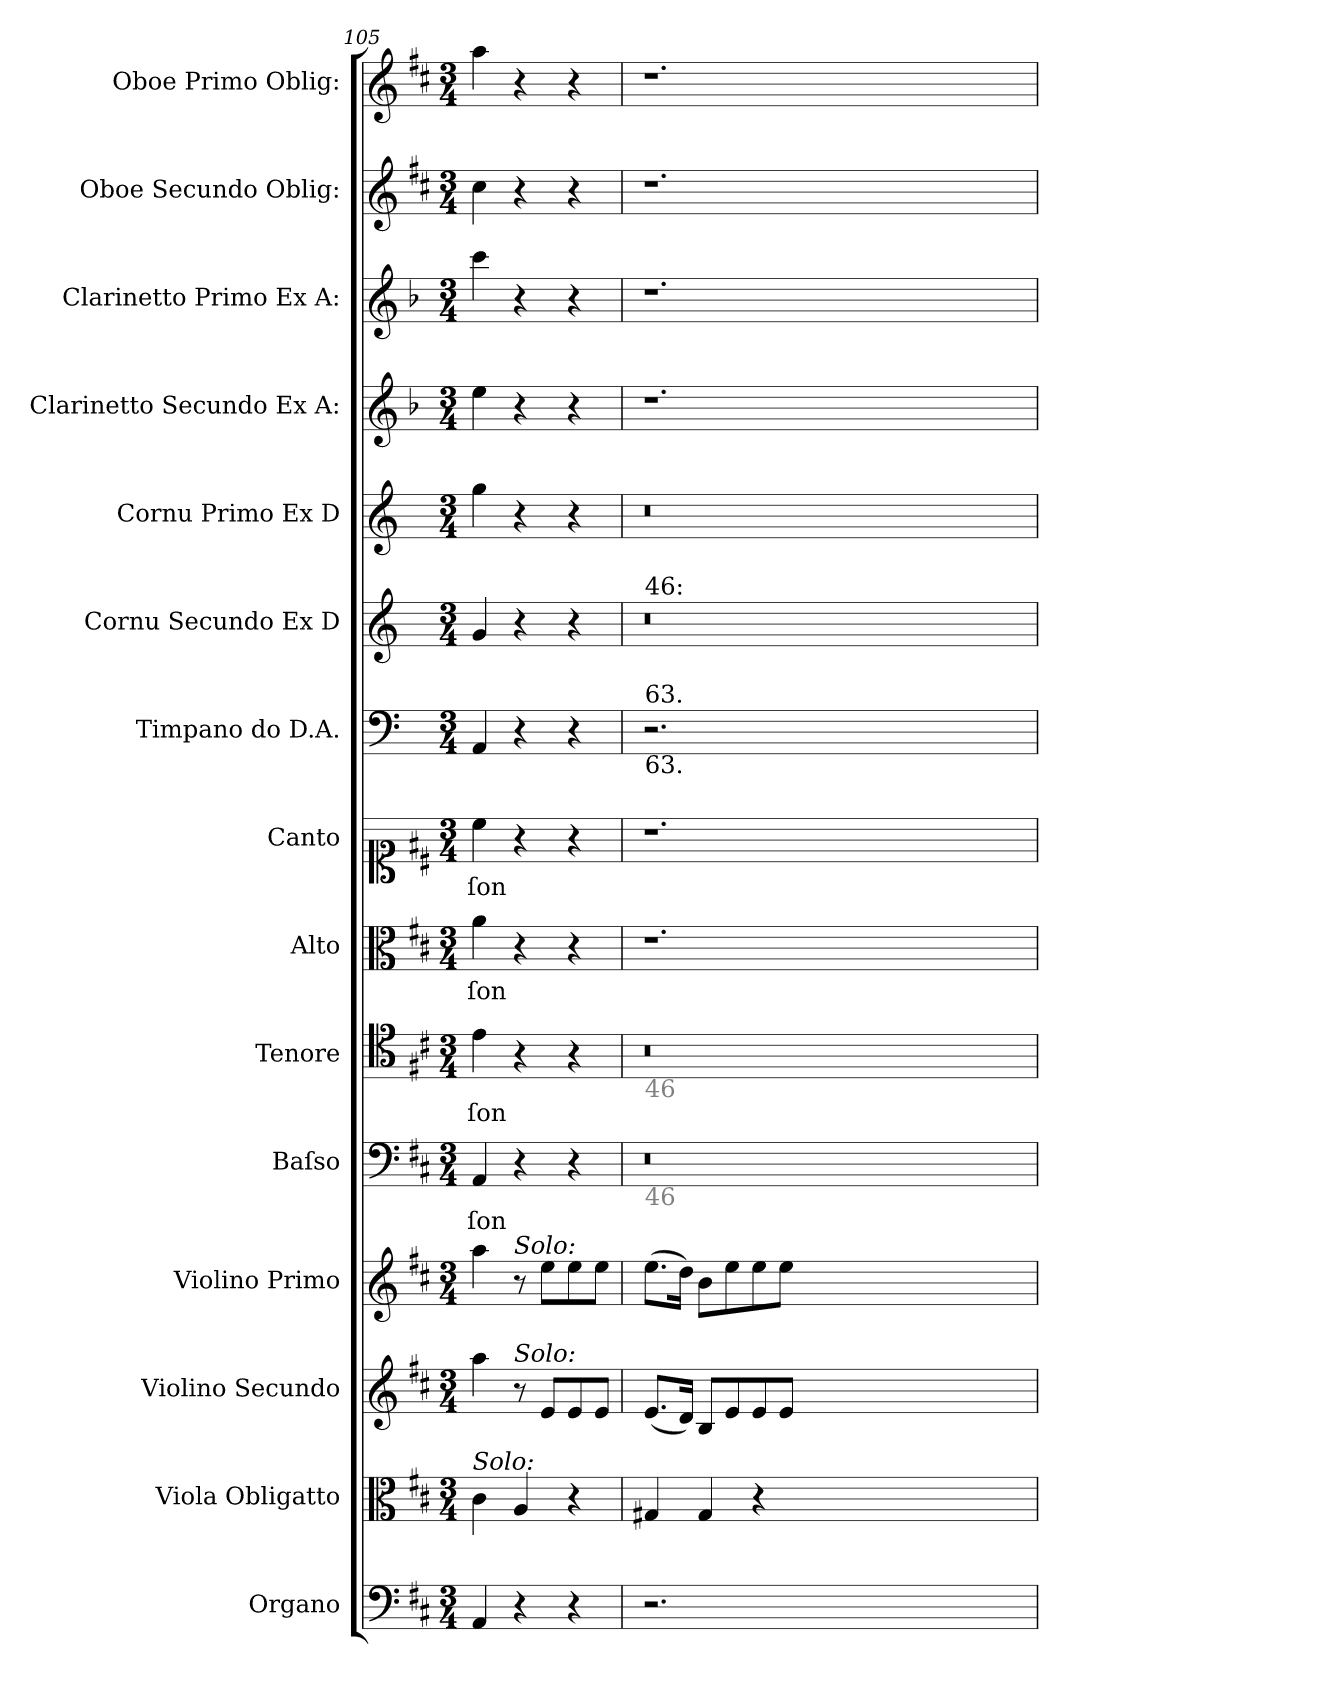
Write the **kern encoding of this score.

**kern	**kern	**kern	**kern	**kern	**text	**kern	**text	**kern	**text	**kern	**text	**kern	**kern	**kern	**kern	**kern	**kern	**kern
*part15	*part14	*part13	*part12	*part11	*part11	*part10	*part10	*part9	*part9	*part8	*part8	*part7	*part6	*part5	*part4	*part3	*part2	*part1
*staff15	*staff14	*staff13	*staff12	*staff11	*staff11	*staff10	*staff10	*staff9	*staff9	*staff8	*staff8	*staff7	*staff6	*staff5	*staff4	*staff3	*staff2	*staff1
*I"Organo	*I"Viola Obligatto	*I"Violino Secundo	*I"Violino Primo	*I"Baſso	*	*I"Tenore	*	*I"Alto	*	*I"Canto	*	*I"Timpano do D.A.	*I"Cornu Secundo Ex D	*I"Cornu Primo Ex D	*I"Clarinetto Secundo Ex A:	*I"Clarinetto Primo Ex A:	*I"Oboe Secundo Oblig:	*I"Oboe Primo Oblig:
*I'org	*I'vla obl	*I'vl 2	*I'vl 1	*I'B	*	*I'T	*	*I'A	*	*	*	*I'timp	*	*	*I'cl 2 in A	*I'cl 1 in A	*I'ob 2	*I'ob 1
*clefF4	*clefC3	*clefG2	*clefG2	*clefF4	*	*clefC4	*	*clefC3	*	*clefC1	*	*clefF4	*clefG2	*clefG2	*clefG2	*clefG2	*clefG2	*clefG2
*	*	*	*	*	*	*	*	*	*	*	*	*	*ITrd-1c-2	*ITrd-1c-2	*ITrd2c3	*ITrd2c3	*	*
*k[f#c#]	*k[f#c#]	*k[f#c#]	*k[f#c#]	*k[f#c#]	*	*k[f#c#]	*	*k[f#c#]	*	*k[f#c#]	*	*k[]	*k[f#c#]	*k[f#c#]	*k[f#c#]	*k[f#c#]	*k[f#c#]	*k[f#c#]
*M3/4	*M3/4	*M3/4	*M3/4	*M3/4	*	*M3/4	*	*M3/4	*	*M3/4	*	*M3/4	*M3/4	*M3/4	*M3/4	*M3/4	*M3/4	*M3/4
=105	=105	=105	=105	=105	=105	=105	=105	=105	=105	=105	=105	=105	=105	=105	=105	=105	=105	=105
!	!LO:TX:a:i:t=Solo&colon;	!	!	!	!	!	!	!	!	!	!	!	!	!	!	!	!	!
4AA/	4c#\	4aa\	4aa\	4AA/	-ſon	4e\	-ſon	4a\	-ſon	4cc#\	-ſon	4AA/	4a/	4aa\	4cc#\	4aa\	4cc#\	4aa\
!	!	!	!LO:TX:a:i:t=Solo&colon;	!	!	!	!	!	!	!	!	!	!	!	!	!	!	!
!	!	!LO:TX:a:i:t=Solo&colon;	!	!	!	!	!	!	!	!	!	!	!	!	!	!	!	!
4r	4A/	8r	8r	4r	.	4r	.	4r	.	4r	.	4r	4r	4r	4r	4r	4r	4r
.	.	8e/L	8ee\L	.	.	.	.	.	.	.	.	.	.	.	.	.	.	.
4r	4r	8e/	8ee\	4r	.	4r	.	4r	.	4r	.	4r	4r	4r	4r	4r	4r	4r
.	.	8e/J	8ee\J	.	.	.	.	.	.	.	.	.	.	.	.	.	.	.
=106	=106	=106	=106	=106	=106	=106	=106	=106	=106	=106	=106	=106	=106	=106	=106	=106	=106	=106
!	!	!	!	!	!	!	!	!	!	!	!	!	!LO:TX:a:t=46&colon;	!	!	!	!	!
!	!	!	!	!	!	!	!	!	!	!	!	!LO:TX:b:t=63.	!	!	!	!	!	!
!	!	!	!	!	!	!	!	!	!	!	!	!LO:TX:a:t=63.	!	!	!	!	!	!
!	!	!	!	!	!	!LO:TX:b:color=grey:t=46	!	!	!	!	!	!	!	!	!	!	!	!
!	!	!	!	!LO:TX:b:color=grey:t=46	!	!	!	!	!	!	!	!	!	!	!	!	!	!
2.r	4G#X/	(8.e/L	(8.ee\L	0.r	.	0.r	.	1.r	.	1.r	.	2.r	0.r	0.r	1.r	1.r	1.r	1.r
.	.	16d/Jk)	16dd\Jk)	.	.	.	.	.	.	.	.	.	.	.	.	.	.	.
.	4G#/	8B/L	8b\L	.	.	.	.	.	.	.	.	.	.	.	.	.	.	.
.	.	8e/	8ee\	.	.	.	.	.	.	.	.	.	.	.	.	.	.	.
.	4r	8e/	8ee\	.	.	.	.	.	.	.	.	.	.	.	.	.	.	.
.	.	8e/J	8ee\J	.	.	.	.	.	.	.	.	.	.	.	.	.	.	.
0ryy	0ryy	0ryy	0ryy	.	.	.	.	.	.	.	.	0ryy	.	.	.	.	.	.
.	.	.	.	.	.	.	.	1.ryy	.	1.ryy	.	.	.	.	1.ryy	1.ryy	1.ryy	1.ryy
4ryy	4ryy	4ryy	4ryy	.	.	.	.	.	.	.	.	4ryy	.	.	.	.	.	.
=	=	=	=	=	=	=	=	=	=	=	=	=	=	=	=	=	=	=
*-	*-	*-	*-	*-	*-	*-	*-	*-	*-	*-	*-	*-	*-	*-	*-	*-	*-	*-
